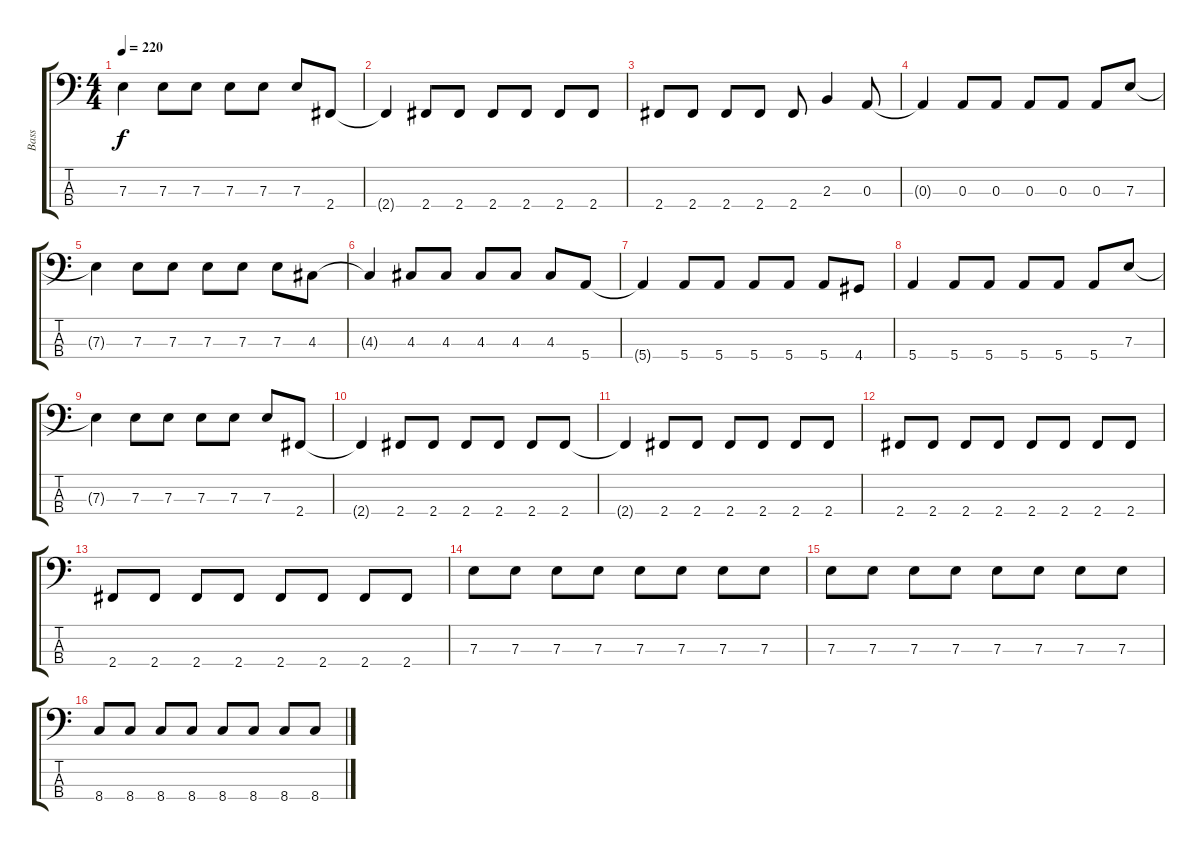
\track ("Bass" "Bass") {instrument electricbassfinger}
\staff {score tabs}
\tuning (G2 D2 A1 E1) {hide}
\ts (4 4)
\tempo 220
\clef f4
\ks c
7.3{t}.4{dy f} 7.3.8 7.3.8 7.3.8 7.3.8 7.3.8 2.4.8 |
2.4{t}.4 2.4.8 2.4.8 2.4.8 2.4.8 2.4.8 2.4.8 |
2.4.8 2.4.8 2.4.8 2.4.8 2.4.8 2.3.4 0.3.8 |
0.3{t}.4 0.3.8 0.3.8 0.3.8 0.3.8 0.3.8 7.3.8 |
7.3{t}.4 7.3.8 7.3.8 7.3.8 7.3.8 7.3.8 4.3.8 |
4.3{t}.4 4.3.8 4.3.8 4.3.8 4.3.8 4.3.8 5.4.8 |
5.4{t}.4 5.4.8 5.4.8 5.4.8 5.4.8 5.4.8 4.4.8 |
5.4.4 5.4.8 5.4.8 5.4.8 5.4.8 5.4.8 7.3.8 |
7.3{t}.4 7.3.8 7.3.8 7.3.8 7.3.8 7.3.8 2.4.8 |
2.4{t}.4 2.4.8 2.4.8 2.4.8 2.4.8 2.4.8 2.4.8 |
2.4{t}.4 2.4.8 2.4.8 2.4.8 2.4.8 2.4.8 2.4.8 |
2.4.8 2.4.8 2.4.8 2.4.8 2.4.8 2.4.8 2.4.8 2.4.8 |
2.4.8 2.4.8 2.4.8 2.4.8 2.4.8 2.4.8 2.4.8 2.4.8 |
7.3.8 7.3.8 7.3.8 7.3.8 7.3.8 7.3.8 7.3.8 7.3.8 |
7.3.8 7.3.8 7.3.8 7.3.8 7.3.8 7.3.8 7.3.8 7.3.8 |
8.4.8 8.4.8 8.4.8 8.4.8 8.4.8 8.4.8 8.4.8 8.4.8
